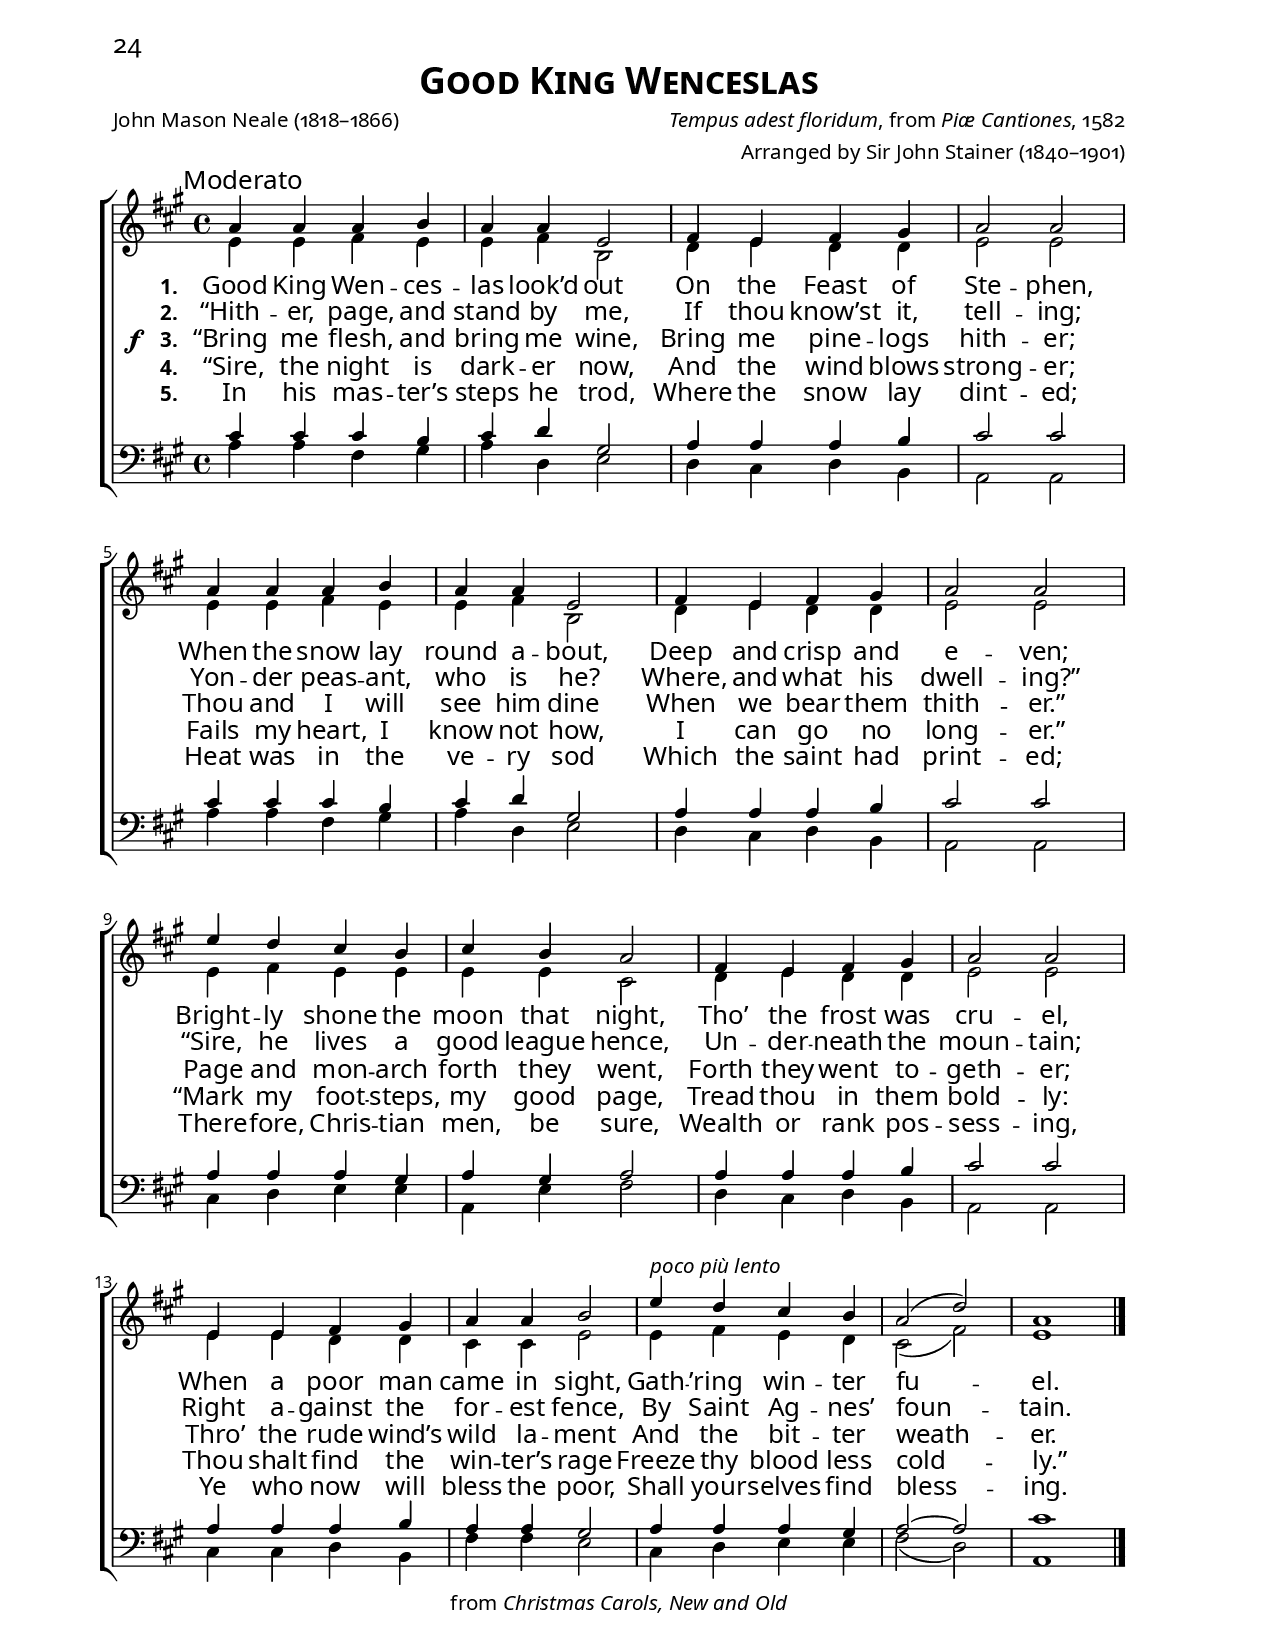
\version "2.14.2"
\include "util.ly"
\header {
  title = \markup{\override #'(font-name . "Garamond Premier Pro Semibold"){ \abs-fontsize #18 \smallCapsOldStyle"Good King Wenceslas"}}
  poet = \markup\oldStyleNum"John Mason Neale (1818–1866)"
  composer = \markup \concat{ \italic "Tempus adest floridum" ", from " \italic "Piæ Cantiones" \oldStyleNum", 1582"}
  arranger = \markup\oldStyleNum"Arranged by Sir John Stainer (1840–1901)"
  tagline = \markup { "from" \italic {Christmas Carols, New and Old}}
}
\paper {
  paper-height = 11\in
  paper-width = 8.5\in
  indent = 0\in
  %system-system-spacing = #'((basic-distance . 10) (padding . 0))
  system-system-spacing =
    #'((basic-distance . 0)
       (minimum-distance . 0)
       (padding . -15)
       (stretchability . 100))
  ragged-last-bottom = ##f
  ragged-bottom = ##f
  two-sided = ##t
  inner-margin = 1\in
  outer-margin = 0.75\in
  top-margin = 0.26\in
  bottom-margin = 0.25\in
  first-page-number = #24
  print-first-page-number = ##t
  headerLine = ""
  oddHeaderMarkup = \markup\fill-line{
     \override #'(font-name . "Garamond Premier Pro")\abs-fontsize #12.5
     \combine 
        \fill-line{"" \on-the-fly #print-page-number-check-first
        \oldStylePageNum""
        }
        \fill-line{\headerLine}
  }
  evenHeaderMarkup = \markup {
     \override #'(font-name . "Garamond Premier Pro")\abs-fontsize #12.5
     \combine
        \on-the-fly #print-page-number-check-first
        \oldStylePageNum""
        \fill-line{\headerLine}
  }
}
#(set-global-staff-size 18) \paper{ #(define fonts (make-pango-font-tree "Garamond Premier Pro" "Garamond Premier Pro" "Garamond Premier Pro" (/ 18 20))) }
global = {
  \key a \major
  \time 4/4
  \override DynamicLineSpanner #'staff-padding = #0.0
  \override DynamicLineSpanner #'Y-extent = #'(0.2 . -0.2)
  \override TextScript #'staff-padding = #0.0
  \override TextScript #'Y-extent = #'(0 . -0)
}

sopMusic = \relative c'' {
  \once \override Score.RehearsalMark #'self-alignment-X = #LEFT
  \mark "Moderato"
  a4 a a b |
  a a e2 |
  fis4 e fis gis |
  a2 a |
  
  a4 a a b |
  a a e2 |
  fis4 e fis gis |
  a2 a |
  
  e'4 d cis b |
  cis b a2 |
  fis4 e fis gis |
  a2 a |
  
  e4 e fis gis |
  a a b2 |
  e4^\markup\italic"poco più lento" d cis b |
  a2( d) |
  a1 \bar "|."
}
sopWords = \lyricmode {
  
}

altoMusic = \relative c' {
  e4 e fis e |
  e fis b,2 |
  d4 e d d |
  e2 e |
  
  e4 e fis e |
  e fis b,2 |
  d4 e d d |
  e2 e |
  
  e4 fis e e |
  e e cis2 |
  d4 e d d |
  e2 e |
  
  e4 e d d |
  cis cis e2 |
  e4 fis e d |
  cis2( fis) |
  e1 \bar "|."
}
altoWords = \lyricmode {
  \dropLyricsIX
  \set stanza = #"1. "
  Good King Wen -- ces -- las look’d out
  On the Feast of Ste -- phen,
  When the snow lay round a -- bout,
  Deep and crisp and e -- ven;
  Bright -- ly shone the moon that night,
  Tho’ the frost was cru -- el,
  When a poor man came in sight,
  Gath -- ’ring win -- ter fu -- el.
}
altoWordsII = \lyricmode {
  \dropLyricsIX
  \set stanza = #"2. "
  “Hith -- er, page, and stand by me,
  If thou know’st it, tell -- ing;
  Yon -- der peas -- ant, who is he?
  Where, and what his dwell -- ing?”
  “Sire, he lives a good league hence,
  Un -- der -- neath the moun -- tain;
  Right a -- gainst the for -- est fence,
  By Saint Ag -- nes’ foun -- tain.
}
altoWordsIII = {
  \dropLyricsIX
  \set stanza = \markup{\dynamic"f  " "3. "}
  \lyricmode {
    “Bring me flesh, and bring me wine,
    Bring me pine -- logs hith -- er;
    Thou and I will see him dine
    When we bear them thith -- er.”
    Page and mon -- arch forth they went,
    Forth they went to -- geth -- er;
    Thro’ the rude wind’s wild la -- ment
    And the bit -- ter weath -- er.
  }
}
altoWordsIV = \lyricmode {
  \dropLyricsIX
  \set stanza = #"4. "
  “Sire, the night is dark -- er now,
  And the wind blows strong -- er;
  Fails my heart, I know not how,
  I can go no long -- er.”
  “Mark my foot -- steps, my good page,
  Tread thou in them bold -- ly:
  Thou shalt find the win -- ter’s rage
  Freeze thy blood less cold -- ly.”
}
altoWordsV = \lyricmode {
  \dropLyricsIX
  \set stanza = #"5. "
  In his mas -- ter’s steps he trod,
  Where the snow lay dint -- ed;
  Heat was in the ve -- ry sod
  Which the saint had print -- ed;
  There -- fore, Chris -- tian men, be sure,
  Wealth or rank pos -- sess -- ing,
  Ye who now will bless the poor,
  Shall your -- selves find bless -- ing.
}
tenorMusic = \relative c' {
  cis4 cis cis b |
  cis d gis,2 |
  a4 a a b |
  cis2 cis |
  
  cis4 cis cis b |
  cis d gis,2 |
  a4 a a b |
  cis2 cis |
  
  a4 a a gis |
  a gis a2 |
  a4 a a b |
  cis2 cis |
  
  a4 a a b |
  a a gis2 |
  a4 a a gis |
  a2~ a |
  cis1 \bar "|."
}
tenorWords = \lyricmode {

}

bassMusic = \relative c' {
  a4 a fis gis |
  a d, e2 |
  d4 cis d b |
  a2 a |
  
  a'4 a fis gis |
  a d, e2 |
  d4 cis d b |
  a2 a |
  
  cis4 d e e |
  a, e' fis2 |
  d4 cis d b |
  a2 a |
  
  cis4 cis d b |
  fis' fis e2 |
  cis4 d e e |
  fis2( d) |
  a1 \bar "|."
}
bassWords = \lyricmode {

}

\score {
  <<
   \new ChoirStaff <<
%    \new Lyrics = sopranos \with { \override VerticalAxisGroup #'nonstaff-relatedstaff-spacing = #'((basic-distance . 1)) }
    \new Staff = women <<
      \new Voice = "sopranos" { \voiceOne << \global \sopMusic >> }
      \new Voice = "altos" { \voiceTwo << \global \altoMusic >> }
    >>
    \new Lyrics \with { alignAboveContext = #"women" \override VerticalAxisGroup #'nonstaff-relatedstaff-spacing = #'((basic-distance . 1))} \lyricsto "sopranos" \sopWords
    \new Lyrics = "altosV"  \with { alignBelowContext = #"women" } \lyricsto "sopranos" \altoWordsV
    \new Lyrics = "altosIV"  \with { alignBelowContext = #"women" } \lyricsto "sopranos" \altoWordsIV
    \new Lyrics = "altosIII"  \with { alignBelowContext = #"women" } \lyricsto "sopranos" \altoWordsIII
    \new Lyrics = "altosII"  \with { alignBelowContext = #"women" } \lyricsto "sopranos" \altoWordsII
    \new Lyrics = "altos"  \with { alignBelowContext = #"women" \override VerticalAxisGroup #'nonstaff-relatedstaff-spacing = #'((padding . -0.5)) } \lyricsto "sopranos" \altoWords
   \new Staff = men <<
      \clef bass
      \new Voice = "tenors" { \voiceOne << \global \tenorMusic >> }
      \new Voice = "basses" { \voiceTwo << \global \bassMusic >> }
    >>
    \new Lyrics \with { alignAboveContext = #"men" \override VerticalAxisGroup #'nonstaff-relatedstaff-spacing = #'((basic-distance . 1)) } \lyricsto "tenors" \tenorWords
    \new Lyrics \with { alignBelowContext = #"men" \override VerticalAxisGroup #'nonstaff-relatedstaff-spacing = #'((basic-distance . 1)) } \lyricsto "basses" \bassWords
  >>
%    \new PianoStaff << \new Staff { \new Voice { \pianoRH } } \new Staff { \clef "bass" \pianoLH } >>
  >>
  \layout {
  \context {
    \Lyrics
    \override LyricText #'font-size = #2
  }
    \context {
      \Score
      %\override SpacingSpanner #'base-shortest-duration = #(ly:make-moment 1 8)
      %\override SpacingSpanner #'common-shortest-duration = #(ly:make-moment 1 4)
    }
    \context {
      % Remove all empty staves
      % \Staff \RemoveEmptyStaves \override VerticalAxisGroup #'remove-first = ##t
    }
    \context {
      \Lyrics
      \override LyricText #'X-offset = #center-on-word
    }
  }
}

